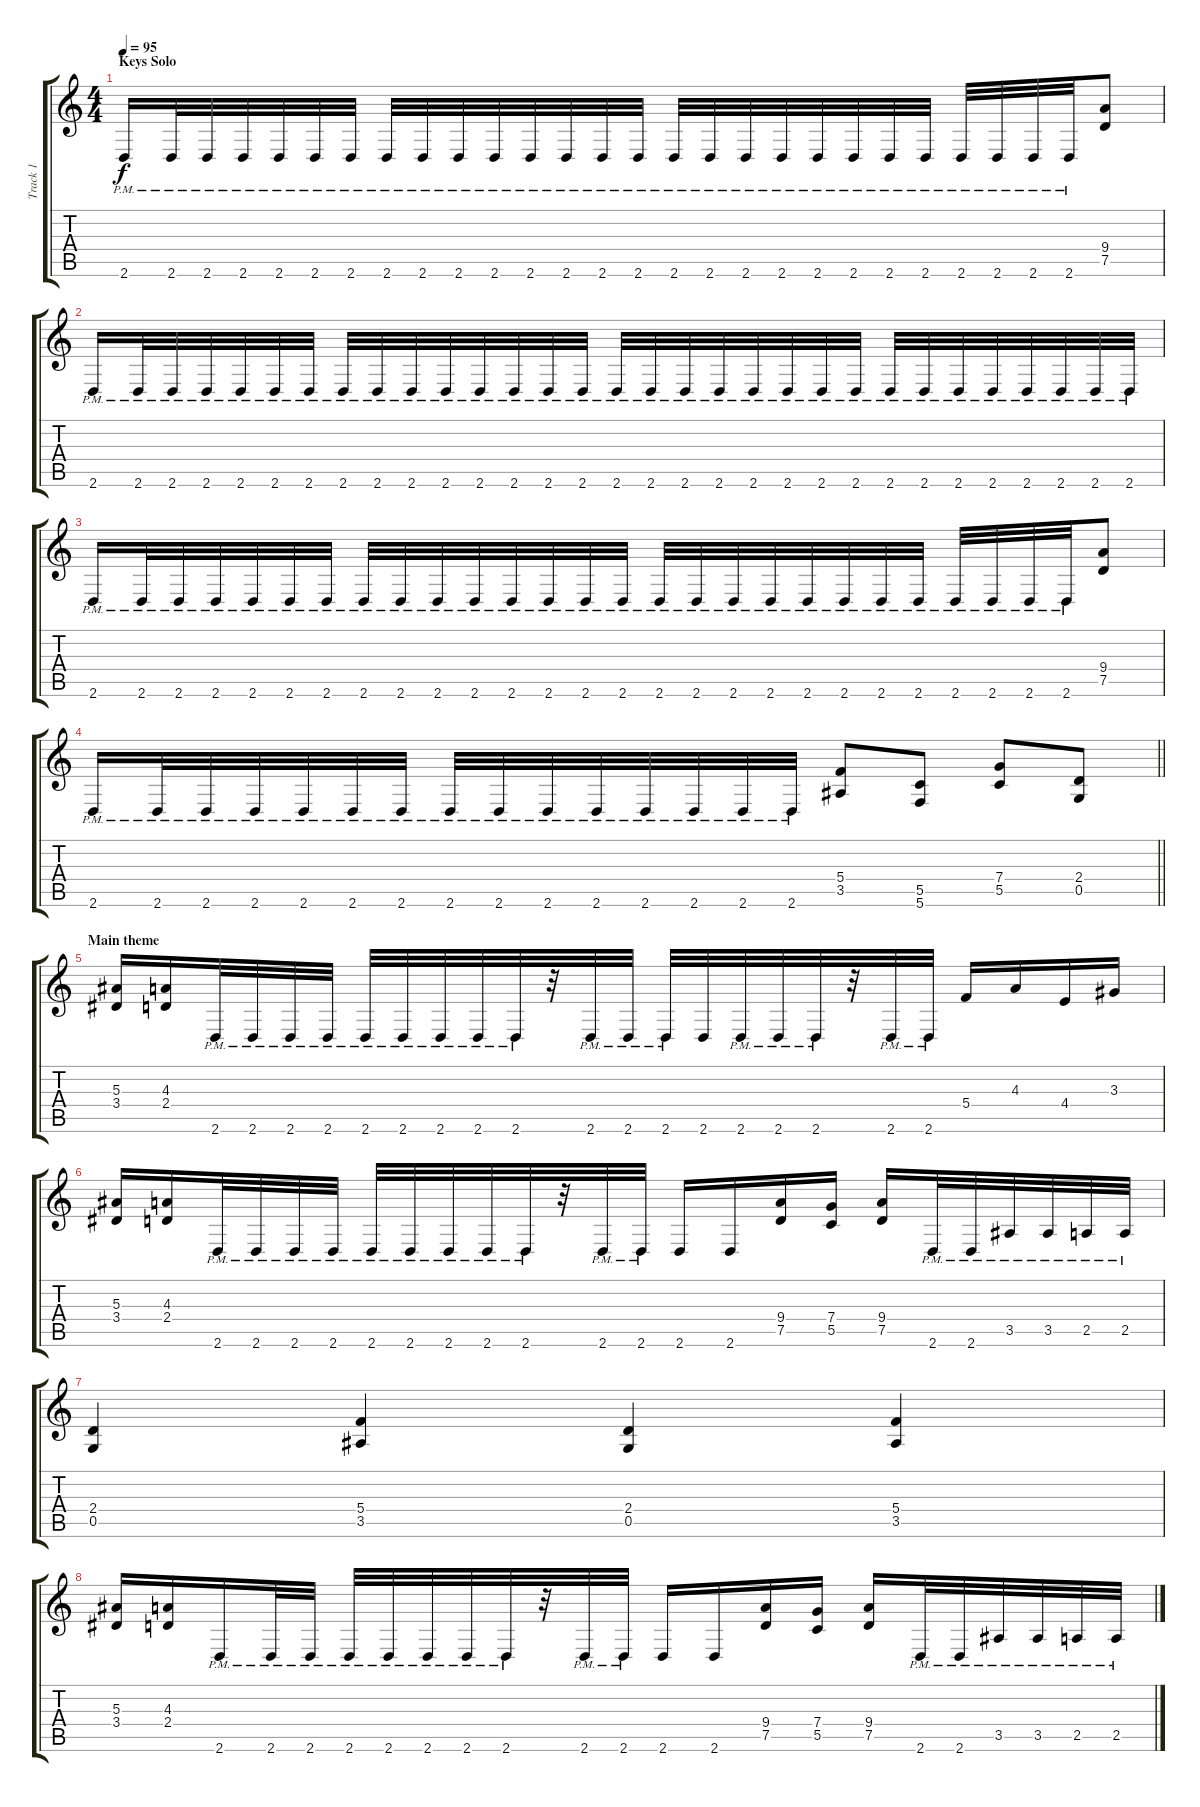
\track ("Track 1" "Track 1") {instrument distortionguitar}
\staff {score tabs}
\tuning (D4 A3 F3 C3 G2 C2) {hide}
\ts (4 4)
\section ("" "Keys Solo")
\tempo 95
\clef g2
\ks c
2.6{pm}.16{dy f} 2.6{pm}.32 2.6{pm}.32 2.6{pm}.32 2.6{pm}.32 2.6{pm}.32 2.6{pm}.32 2.6{pm}.32 2.6{pm}.32 2.6{pm}.32 2.6{pm}.32 2.6{pm}.32 2.6{pm}.32 2.6{pm}.32 2.6{pm}.32 2.6{pm}.32 2.6{pm}.32 2.6{pm}.32 2.6{pm}.32 2.6{pm}.32 2.6{pm}.32 2.6{pm}.32 2.6{pm}.32 2.6{pm}.32 2.6{pm}.32 2.6{pm}.32 2.6{pm}.32 (9.4 7.5).8 |
2.6{pm}.16 2.6{pm}.32 2.6{pm}.32 2.6{pm}.32 2.6{pm}.32 2.6{pm}.32 2.6{pm}.32 2.6{pm}.32 2.6{pm}.32 2.6{pm}.32 2.6{pm}.32 2.6{pm}.32 2.6{pm}.32 2.6{pm}.32 2.6{pm}.32 2.6{pm}.32 2.6{pm}.32 2.6{pm}.32 2.6{pm}.32 2.6{pm}.32 2.6{pm}.32 2.6{pm}.32 2.6{pm}.32 2.6{pm}.32 2.6{pm}.32 2.6{pm}.32 2.6{pm}.32 2.6{pm}.32 2.6{pm}.32 2.6{pm}.32 2.6{pm}.32 |
2.6{pm}.16 2.6{pm}.32 2.6{pm}.32 2.6{pm}.32 2.6{pm}.32 2.6{pm}.32 2.6{pm}.32 2.6{pm}.32 2.6{pm}.32 2.6{pm}.32 2.6{pm}.32 2.6{pm}.32 2.6{pm}.32 2.6{pm}.32 2.6{pm}.32 2.6{pm}.32 2.6{pm}.32 2.6{pm}.32 2.6{pm}.32 2.6{pm}.32 2.6{pm}.32 2.6{pm}.32 2.6{pm}.32 2.6{pm}.32 2.6{pm}.32 2.6{pm}.32 2.6{pm}.32 (9.4 7.5).8 |
\barLineRight lightlight
2.6{pm}.16 2.6{pm}.32 2.6{pm}.32 2.6{pm}.32 2.6{pm}.32 2.6{pm}.32 2.6{pm}.32 2.6{pm}.32 2.6{pm}.32 2.6{pm}.32 2.6{pm}.32 2.6{pm}.32 2.6{pm}.32 2.6{pm}.32 2.6{pm}.32 (5.4 3.5).8 (5.5 5.6).8 (7.4 5.5).8 (2.4 0.5).8 |
\section ("" "Main theme")
(5.3 3.4).16 (4.3 2.4).16 2.6{pm}.32 2.6{pm}.32 2.6{pm}.32 2.6{pm}.32 2.6{pm}.32 2.6{pm}.32 2.6{pm}.32 2.6{pm}.32 2.6{pm}.32 r.32 2.6{pm}.32 2.6{pm}.32 2.6{pm}.32 2.6.32 2.6{pm}.32 2.6{pm}.32 2.6{pm}.32 r.32 2.6{pm}.32 2.6{pm}.32 5.4.16 4.3.16 4.4.16 3.3.16 |
(5.3 3.4).16 (4.3 2.4).16 2.6{pm}.32 2.6{pm}.32 2.6{pm}.32 2.6{pm}.32 2.6{pm}.32 2.6{pm}.32 2.6{pm}.32 2.6{pm}.32 2.6{pm}.32 r.32 2.6{pm}.32 2.6{pm}.32 2.6.16 2.6.16 (9.4 7.5).16 (7.4 5.5).16 (9.4 7.5).16 2.6{pm}.32 2.6{pm}.32 3.5{pm}.32 3.5{pm}.32 2.5{pm}.32 2.5{pm}.32 |
(2.4 0.5).4 (5.4 3.5).4 (2.4 0.5).4 (5.4 3.5).4 |
(5.3 3.4).16 (4.3 2.4).16 2.6{pm}.16 2.6{pm}.32 2.6{pm}.32 2.6{pm}.32 2.6{pm}.32 2.6{pm}.32 2.6{pm}.32 2.6{pm}.32 r.32 2.6{pm}.32 2.6{pm}.32 2.6.16 2.6.16 (9.4 7.5).16 (7.4 5.5).16 (9.4 7.5).16 2.6{pm}.32 2.6{pm}.32 3.5{pm}.32 3.5{pm}.32 2.5{pm}.32 2.5{pm}.32
